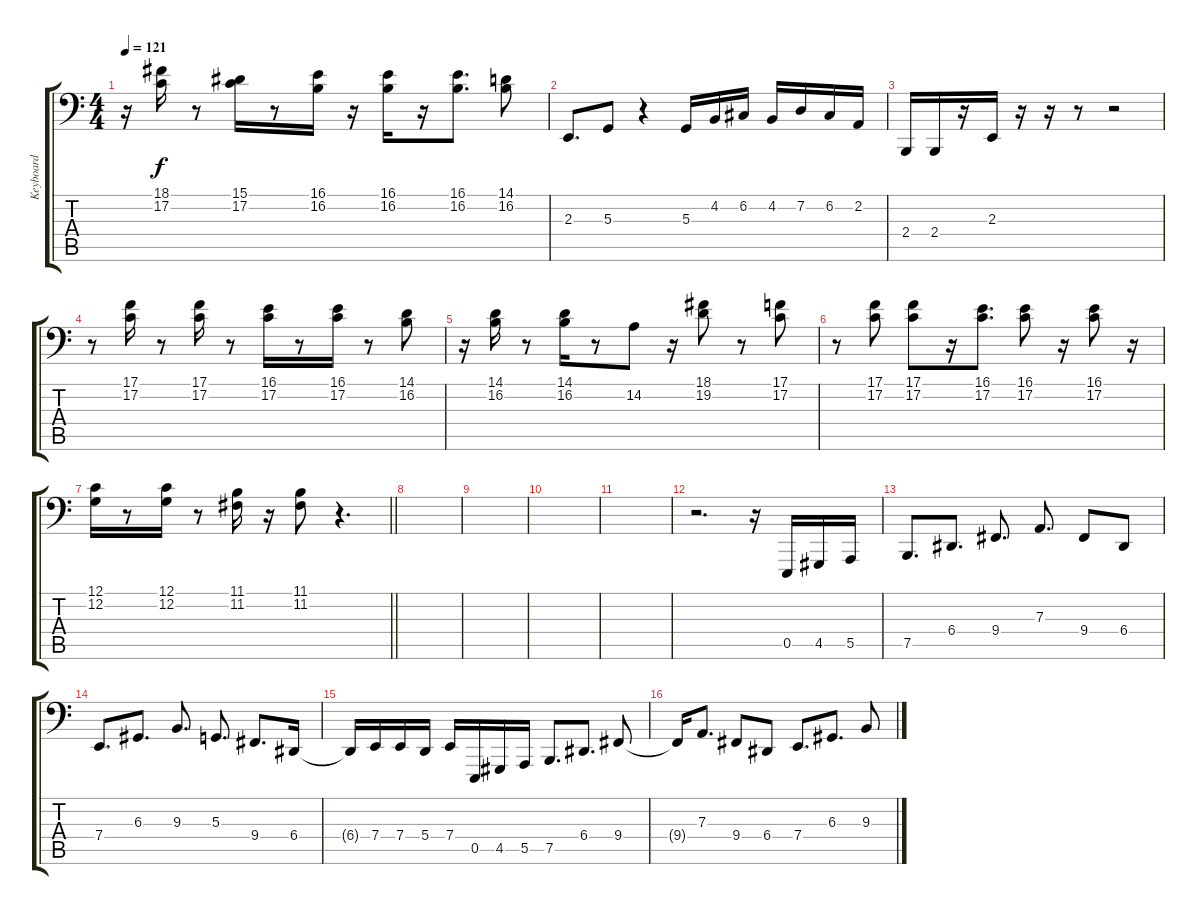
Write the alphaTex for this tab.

\track ("Keyboard" "Keyboard") {instrument electricgrandpiano}
\staff {score tabs}
\tuning (C3 G2 D2 A1 E1 B0) {hide}
\ts (4 4)
\tempo 121
\clef f4
\ks c
r.16{dy f} (18.1 17.2).16 r.8 (15.1 17.2).16 r.8 (16.1 16.2).16 r.16 (16.1 16.2).16 r.16 (16.1 16.2).8{d} (14.1 16.2).8 |
2.3.8{d} 5.3.8 r.4 5.3.16 4.2.16 6.2.16 4.2.16 7.2.16 6.2.16 2.2.16 |
2.4.16 2.4.16 r.16 2.3.16 r.16 r.16 r.8 r.2 |
r.8 (17.1 17.2).16 r.8 (17.1 17.2).16 r.8 (16.1 17.2).16 r.8 (16.1 17.2).16 r.8 (14.1 16.2).8 |
r.16 (14.1 16.2).16 r.8 (14.1 16.2).16 r.8 14.2.8 r.16 (18.1 19.2).8 r.8 (17.1 17.2).8 |
r.8 (17.1 17.2).8 (17.1 17.2).8 r.16 (16.1 17.2).8{d} (16.1 17.2).8 r.16 (16.1 17.2).8 r.16 |
\barLineRight lightlight
(12.1 12.2).16 r.8 (12.1 12.2).16 r.8 (11.1 11.2).16 r.16 (11.1 11.2).8 r.4{d} |
\section ("" "")
|
|
|
|
r.2{d} r.16 0.5.16 4.5.16 5.5.16 |
7.5.8{d} 6.4.8{d} 9.4.8{d} 7.3.8{d} 9.4.8 6.4.8 |
7.4.8{d} 6.3.8{d} 9.3.8{d} 5.3.8{d} 9.4.8{d} 6.4.16 |
6.4{t}.16 7.4.16 7.4.16 5.4.16 7.4.16 0.5.16 4.5.16 5.5.16 7.5.8{d} 6.4.8{d} 9.4.8 |
9.4{t}.16 7.3.8{d} 9.4.8 6.4.8 7.4.8{d} 6.3.8{d} 9.3.8
